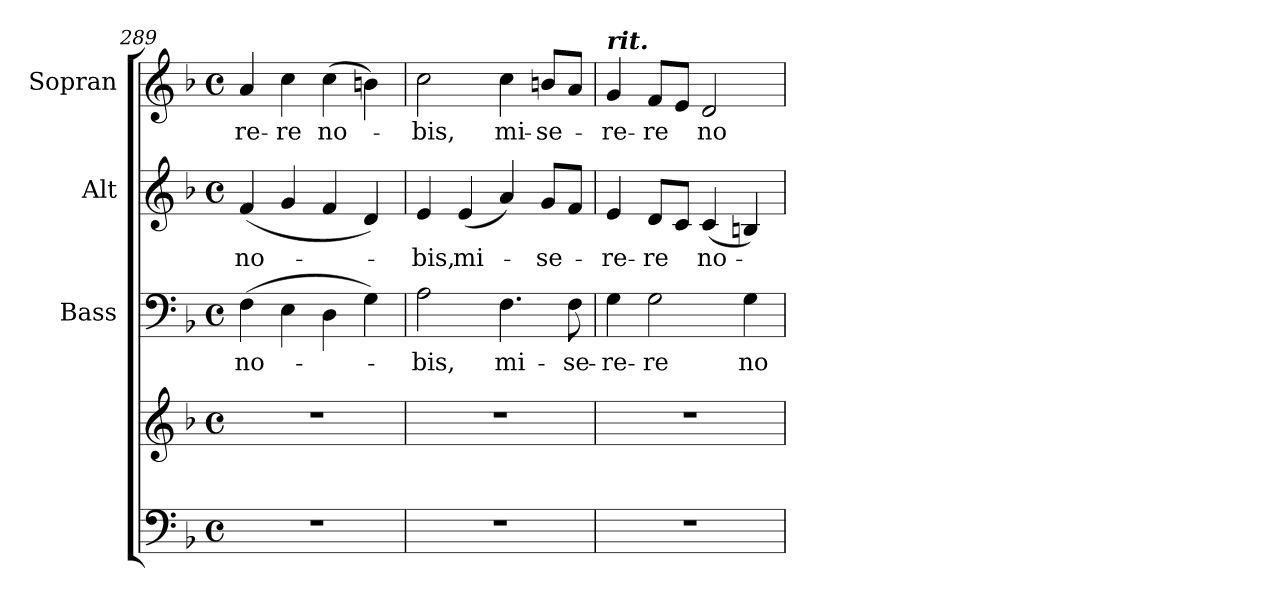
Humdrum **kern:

**kern	**kern	**kern	**text	**kern	**text	**kern	**text
*part4	*part4	*part3	*part3	*part2	*part2	*part1	*part1
*staff5	*staff4	*staff3	*staff3	*staff2	*staff2	*staff1	*staff1
*	*	*I"Bass	*	*I"Alt	*	*I"Sopran	*
*	*	*I'B.	*	*I'A.	*	*I'S.	*
*clefF4	*clefG2	*clefF4	*	*clefG2	*	*clefG2	*
*k[b-]	*k[b-]	*k[b-]	*	*k[b-]	*	*k[b-]	*
*F:	*F:	*F:	*	*F:	*	*F:	*
*M4/4	*M4/4	*M4/4	*	*M4/4	*	*M4/4	*
*met(c)	*met(c)	*met(c)	*	*met(c)	*	*met(c)	*
=289	=289	=289	=289	=289	=289	=289	=289
!	!	!	!LO:LY:b	!	!LO:LY:b	!	!LO:LY:b
1r	1r	(>4F\	no-	(<4f/	no-	4a/	-re-
!	!	!	!	!	!	!	!LO:LY:b
.	.	4E\	.	4g/	.	4cc\	-re
!	!	!	!	!	!	!	!LO:LY:b
.	.	4D\	.	4f/	.	(>4cc\	no-
.	.	4G\)	.	4d/)	.	4bn\)	.
=290	=290	=290	=290	=290	=290	=290	=290
!	!	!	!LO:LY:b	!	!LO:LY:b	!	!LO:LY:b
1r	1r	2A\	-bis,	4e/	-bis,	2cc\	-bis,
!	!	!	!	!	!LO:LY:b	!	!
.	.	.	.	(<4e/	mi-	.	.
!	!	!	!LO:LY:b	!	!	!	!LO:LY:b
.	.	4.F\	mi-	4a/)	.	4cc\	mi-
!	!	!	!	!	!LO:LY:b	!	!LO:LY:b
.	.	.	.	8g/L	-se-	8bn/L	-se-
!	!	!	!LO:LY:b	!	!	!	!
.	.	8F\	-se-	8f/J	.	8a/J	.
=291	=291	=291	=291	=291	=291	=291	=291
!	!	!	!	!	!	!LO:TX:a:Bi:t=rit.	!
!	!	!	!LO:LY:b	!	!LO:LY:b	!	!LO:LY:b
1r	1r	4G\	-re-	4e/	-re-	4g/	-re-
!	!	!	!LO:LY:b	!	!LO:LY:b	!	!LO:LY:b
.	.	2G\	-re	8d/L	-re	8f/L	-re
.	.	.	.	8c/J	.	8e/J	.
!	!	!	!	!	!LO:LY:b	!	!LO:LY:b
.	.	.	.	(<4c/	no-	2d/	no-
!	!	!	!LO:LY:b	!	!	!	!
.	.	4G\	no-	4Bn/)	.	.	.
=	=	=	=	=	=	=	=
*-	*-	*-	*-	*-	*-	*-	*-
